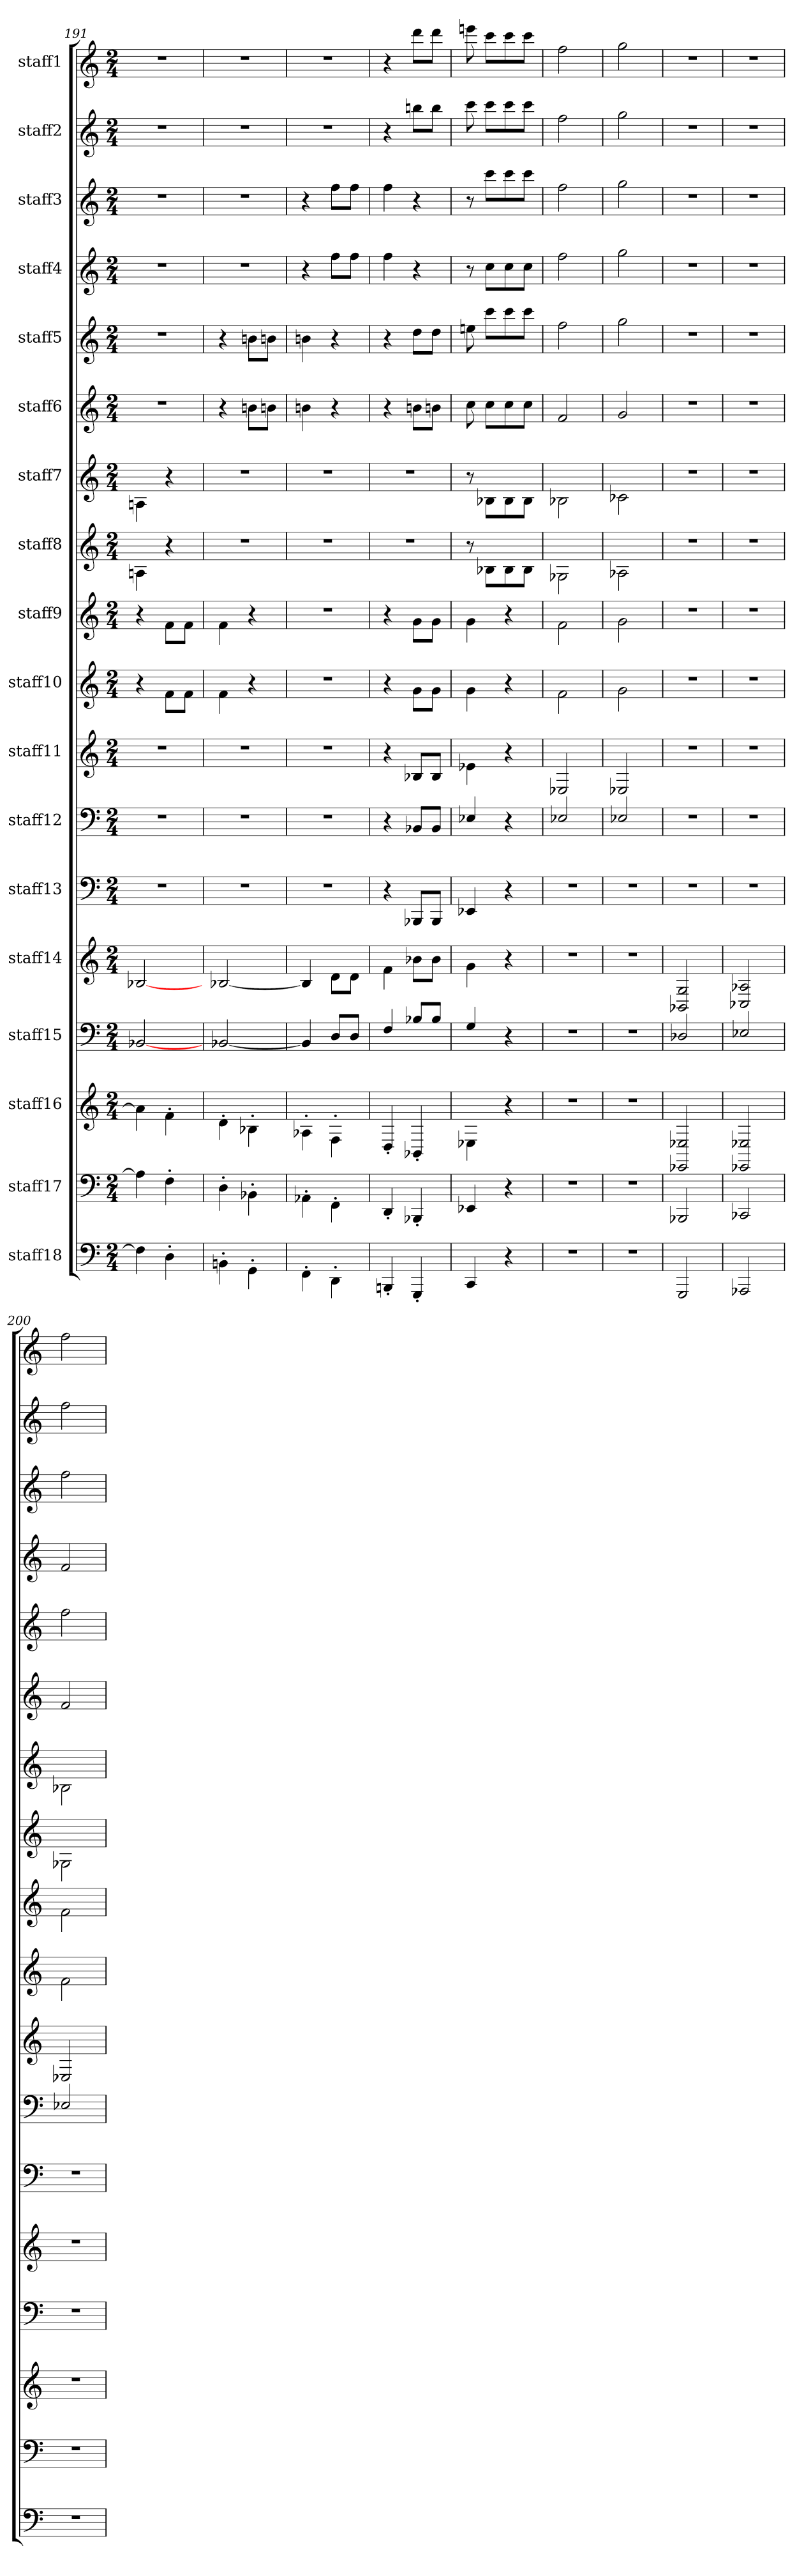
**kern	**kern	**kern	**kern	**kern	**kern	**kern	**kern	**kern	**kern	**kern	**kern	**kern	**kern	**kern	**kern	**kern	**kern
*part18	*part17	*part16	*part15	*part14	*part13	*part12	*part11	*part10	*part9	*part8	*part7	*part6	*part5	*part4	*part3	*part2	*part1
*staff18	*staff17	*staff16	*staff15	*staff14	*staff13	*staff12	*staff11	*staff10	*staff9	*staff8	*staff7	*staff6	*staff5	*staff4	*staff3	*staff2	*staff1
*I"staff18	*I"staff17	*I"staff16	*I"staff15	*I"staff14	*I"staff13	*I"staff12	*I"staff11	*I"staff10	*I"staff9	*I"staff8	*I"staff7	*I"staff6	*I"staff5	*I"staff4	*I"staff3	*I"staff2	*I"staff1
*M2/4	*M2/4	*M2/4	*M2/4	*M2/4	*M2/4	*M2/4	*M2/4	*M2/4	*M2/4	*M2/4	*M2/4	*M2/4	*M2/4	*M2/4	*M2/4	*M2/4	*M2/4
=191	=191	=191	=191	=191	=191	=191	=191	=191	=191	=191	=191	=191	=191	=191	=191	=191	=191
4F\]	4A-\]	4a-\]	[2BB-/	[2B-/	2r	2r	2r	4r	4r	4An\	4An\	2r	2r	2r	2r	2r	2r
4D'>\	4F'>\	4f'>\	.	.	.	.	.	8f\L	8f\L	4r	4r	.	.	.	.	.	.
.	.	.	.	.	.	.	.	8f\J	8f\J	.	.	.	.	.	.	.	.
=192	=192	=192	=192	=192	=192	=192	=192	=192	=192	=192	=192	=192	=192	=192	=192	=192	=192
4BBn'>\	4D'>\	4d'>\	[2BB-/	[2B-/	2r	2r	2r	4f\	4f\	2r	2r	4r	4r	2r	2r	2r	2r
4GG'>\	4BB-'>\	4B-'>\	.	.	.	.	.	4r	4r	.	.	8bn\L	8bn\L	.	.	.	.
.	.	.	.	.	.	.	.	.	.	.	.	8bn\J	8bn\J	.	.	.	.
=193	=193	=193	=193	=193	=193	=193	=193	=193	=193	=193	=193	=193	=193	=193	=193	=193	=193
4FF'>\	4AA-'>\	4A-'>\	4BB-/]	4B-/]	2r	2r	2r	2r	2r	2r	2r	4bn\	4bn\	4r	4r	2r	2r
4DD'>\	4FF'>\	4F'>\	8D/L	8d\L	.	.	.	.	.	.	.	4r	4r	8ff\L	8ff\L	.	.
.	.	.	8D/J	8d\J	.	.	.	.	.	.	.	.	.	8ff\J	8ff\J	.	.
=194	=194	=194	=194	=194	=194	=194	=194	=194	=194	=194	=194	=194	=194	=194	=194	=194	=194
4BBBn'>/	4DD'>/	4D'>/	4F/	4f\	4r	4r	4r	4r	4r	2r	2r	4r	4r	4ff\	4ff\	4r	4r
4GGG'>/	4BBB-'>/	4BB-'>/	8B-/L	8b-\L	8BBB-/L	8BB-/L	8B-/L	8g\L	8g\L	.	.	8bn\L	8dd\L	4r	4r	8bbn\L	8ddd\L
.	.	.	8B-/J	8b-\J	8BBB-/J	8BB-/J	8B-/J	8g\J	8g\J	.	.	8bn\J	8dd\J	.	.	8bb\J	8ddd\J
=195	=195	=195	=195	=195	=195	=195	=195	=195	=195	=195	=195	=195	=195	=195	=195	=195	=195
4CC/	4EE-/	4E-\	4G/	4g\	4EE-/	4E-/	4e-\	4g\	4g\	8r	8r	8cc\	8een\	8r	8r	8ccc\	8eeen\
.	.	.	.	.	.	.	.	.	.	8B-\L	8B-\L	8cc\L	8ccc\L	8cc\L	8ccc\L	8ccc\L	8ccc\L
4r	4r	4r	4r	4r	4r	4r	4r	4r	4r	8B-\	8B-\	8cc\	8ccc\	8cc\	8ccc\	8ccc\	8ccc\
.	.	.	.	.	.	.	.	.	.	8B-\J	8B-\J	8cc\J	8ccc\J	8cc\J	8ccc\J	8ccc\J	8ccc\J
=196	=196	=196	=196	=196	=196	=196	=196	=196	=196	=196	=196	=196	=196	=196	=196	=196	=196
2r	2r	2r	2r	2r	2r	2E-/	2E-/	2f\	2f\	2G-\	2B-\	2f/	2ff\	2ff\	2ff\	2ff\	2ff\
=197	=197	=197	=197	=197	=197	=197	=197	=197	=197	=197	=197	=197	=197	=197	=197	=197	=197
2r	2r	2r	2r	2r	2r	2E-/	2E-/	2g\	2g\	2A-\	2c-\	2g/	2gg\	2gg\	2gg\	2gg\	2gg\
=198	=198	=198	=198	=198	=198	=198	=198	=198	=198	=198	=198	=198	=198	=198	=198	=198	=198
2GGG/	2BBB-/	2E-/ 2EE-/	2D-/	2G/ 2BB-/	2r	2r	2r	2r	2r	2r	2r	2r	2r	2r	2r	2r	2r
=199	=199	=199	=199	=199	=199	=199	=199	=199	=199	=199	=199	=199	=199	=199	=199	=199	=199
2AAA-/	2CC-/	2E-/ 2EE-/	2E-/	2A-/ 2C-/	2r	2r	2r	2r	2r	2r	2r	2r	2r	2r	2r	2r	2r
=200	=200	=200	=200	=200	=200	=200	=200	=200	=200	=200	=200	=200	=200	=200	=200	=200	=200
2r	2r	2r	2r	2r	2r	2E-/	2E-/	2f\	2f\	2G-\	2B-\	2f/	2ff\	2f/	2ff\	2ff\	2ff\
=	=	=	=	=	=	=	=	=	=	=	=	=	=	=	=	=	=
*-	*-	*-	*-	*-	*-	*-	*-	*-	*-	*-	*-	*-	*-	*-	*-	*-	*-
